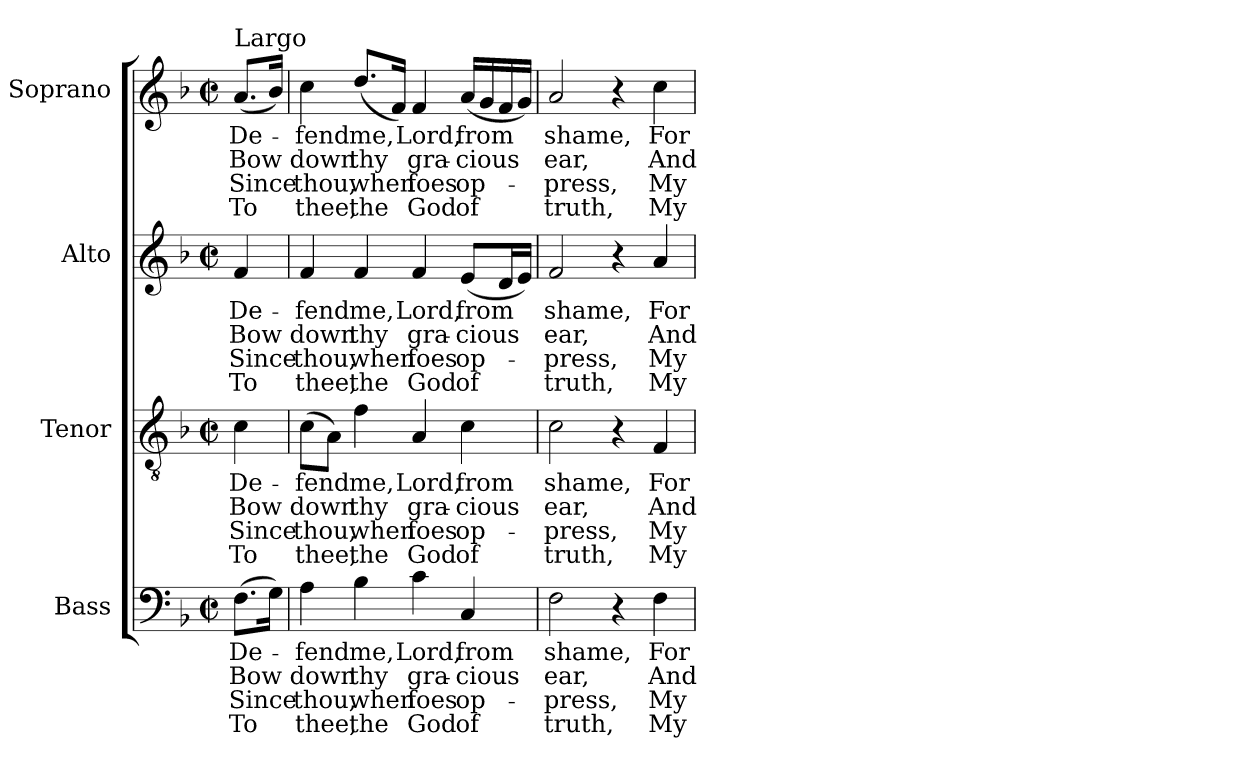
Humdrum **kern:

**kern	**text	**text	**text	**text	**kern	**text	**text	**text	**text	**kern	**text	**text	**text	**text	**kern	**text	**text	**text	**text
*part4	*part4	*part4	*part4	*part4	*part3	*part3	*part3	*part3	*part3	*part2	*part2	*part2	*part2	*part2	*part1	*part1	*part1	*part1	*part1
*staff4	*staff4	*staff4	*staff4	*staff4	*staff3	*staff3	*staff3	*staff3	*staff3	*staff2	*staff2	*staff2	*staff2	*staff2	*staff1	*staff1	*staff1	*staff1	*staff1
*I"Bass	*	*	*	*	*I"Tenor	*	*	*	*	*I"Alto	*	*	*	*	*I"Soprano	*	*	*	*
*I'B.	*	*	*	*	*I'T.	*	*	*	*	*I'A.	*	*	*	*	*I'S.	*	*	*	*
!!LO:PB:g=z
*clefF4	*	*	*	*	*clefGv2	*	*	*	*	*clefG2	*	*	*	*	*clefG2	*	*	*	*
*	*	*	*	*	*ITrd7c12	*	*	*	*	*	*	*	*	*	*	*	*	*	*
*k[b-]	*	*	*	*	*k[b-]	*	*	*	*	*k[b-]	*	*	*	*	*k[b-]	*	*	*	*
*F:	*	*	*	*	*F:	*	*	*	*	*F:	*	*	*	*	*F:	*	*	*	*
*M2/2	*	*	*	*	*M2/2	*	*	*	*	*M2/2	*	*	*	*	*M2/2	*	*	*	*
*met(c|)	*	*	*	*	*met(c|)	*	*	*	*	*met(c|)	*	*	*	*	*met(c|)	*	*	*	*
=	=	=	=	=	=	=	=	=	=	=	=	=	=	=	=	=	=	=	=
!	!LO:LY:b:color=#000000	!LO:LY:b:color=#000000	!LO:LY:b:color=#000000	!LO:LY:b:color=#000000	!	!	!	!	!	!	!	!	!	!	!	!	!	!	!
!	!	!	!	!	!	!LO:LY:b:color=#000000	!LO:LY:b:color=#000000	!LO:LY:b:color=#000000	!LO:LY:b:color=#000000	!	!	!	!	!	!	!	!	!	!
!	!	!	!	!	!	!	!	!	!	!	!LO:LY:b:color=#000000	!LO:LY:b:color=#000000	!LO:LY:b:color=#000000	!LO:LY:b:color=#000000	!	!	!	!	!
!	!	!	!	!	!	!	!	!	!	!	!	!	!	!	!LO:TX:a:t=Largo	!	!	!	!
!	!	!	!	!	!	!	!	!	!	!	!	!	!	!	!	!LO:LY:b:color=#000000	!LO:LY:b:color=#000000	!LO:LY:b:color=#000000	!LO:LY:b:color=#000000
(8.Fi\L	De-	Bow	Since	To	4Ci\	De-	Bow	Since	To	4fi/	De-	Bow	Since	To	(8.ai/L	De-	Bow	Since	To
16Gi\Jk)	.	.	.	.	.	.	.	.	.	.	.	.	.	.	16b-i/Jk)	.	.	.	.
=1	=1	=1	=1	=1	=1	=1	=1	=1	=1	=1	=1	=1	=1	=1	=1	=1	=1	=1	=1
!	!LO:LY:b:color=#000000	!LO:LY:b:color=#000000	!LO:LY:b:color=#000000	!LO:LY:b:color=#000000	!	!	!	!	!	!	!	!	!	!	!	!	!	!	!
!	!	!	!	!	!	!LO:LY:b:color=#000000	!LO:LY:b:color=#000000	!LO:LY:b:color=#000000	!LO:LY:b:color=#000000	!	!	!	!	!	!	!	!	!	!
!	!	!	!	!	!	!	!	!	!	!	!LO:LY:b:color=#000000	!LO:LY:b:color=#000000	!LO:LY:b:color=#000000	!LO:LY:b:color=#000000	!	!	!	!	!
!	!	!	!	!	!	!	!	!	!	!	!	!	!	!	!	!LO:LY:b:color=#000000	!LO:LY:b:color=#000000	!LO:LY:b:color=#000000	!LO:LY:b:color=#000000
4Ai\	-fend	down	thou,	thee,	(8Ci\L	-fend	down	thou,	thee,	4fi/	-fend	down	thou,	thee,	4cci\	-fend	down	thou,	thee,
.	.	.	.	.	8AAi\J)	.	.	.	.	.	.	.	.	.	.	.	.	.	.
!	!LO:LY:b:color=#000000	!LO:LY:b:color=#000000	!LO:LY:b:color=#000000	!LO:LY:b:color=#000000	!	!	!	!	!	!	!	!	!	!	!	!	!	!	!
!	!	!	!	!	!	!LO:LY:b:color=#000000	!LO:LY:b:color=#000000	!LO:LY:b:color=#000000	!LO:LY:b:color=#000000	!	!	!	!	!	!	!	!	!	!
!	!	!	!	!	!	!	!	!	!	!	!LO:LY:b:color=#000000	!LO:LY:b:color=#000000	!LO:LY:b:color=#000000	!LO:LY:b:color=#000000	!	!	!	!	!
!	!	!	!	!	!	!	!	!	!	!	!	!	!	!	!	!LO:LY:b:color=#000000	!LO:LY:b:color=#000000	!LO:LY:b:color=#000000	!LO:LY:b:color=#000000
4B-i\	me,	thy	when	the	4Fi\	me,	thy	when	the	4fi/	me,	thy	when	the	(8.ddi/L	me,	thy	when	the
.	.	.	.	.	.	.	.	.	.	.	.	.	.	.	16fi/Jk)	.	.	.	.
!	!LO:LY:b:color=#000000	!LO:LY:b:color=#000000	!LO:LY:b:color=#000000	!LO:LY:b:color=#000000	!	!	!	!	!	!	!	!	!	!	!	!	!	!	!
!	!	!	!	!	!	!LO:LY:b:color=#000000	!LO:LY:b:color=#000000	!LO:LY:b:color=#000000	!LO:LY:b:color=#000000	!	!	!	!	!	!	!	!	!	!
!	!	!	!	!	!	!	!	!	!	!	!LO:LY:b:color=#000000	!LO:LY:b:color=#000000	!LO:LY:b:color=#000000	!LO:LY:b:color=#000000	!	!	!	!	!
!	!	!	!	!	!	!	!	!	!	!	!	!	!	!	!	!LO:LY:b:color=#000000	!LO:LY:b:color=#000000	!LO:LY:b:color=#000000	!LO:LY:b:color=#000000
4ci\	Lord,	gra-	foes	God	4AAi/	Lord,	gra-	foes	God	4fi/	Lord,	gra-	foes	God	4fi/	Lord,	gra-	foes	God
!	!LO:LY:b:color=#000000	!LO:LY:b:color=#000000	!LO:LY:b:color=#000000	!LO:LY:b:color=#000000	!	!	!	!	!	!	!	!	!	!	!	!	!	!	!
!	!	!	!	!	!	!LO:LY:b:color=#000000	!LO:LY:b:color=#000000	!LO:LY:b:color=#000000	!LO:LY:b:color=#000000	!	!	!	!	!	!	!	!	!	!
!	!	!	!	!	!	!	!	!	!	!	!LO:LY:b:color=#000000	!LO:LY:b:color=#000000	!LO:LY:b:color=#000000	!LO:LY:b:color=#000000	!	!	!	!	!
!	!	!	!	!	!	!	!	!	!	!	!	!	!	!	!	!LO:LY:b:color=#000000	!LO:LY:b:color=#000000	!LO:LY:b:color=#000000	!LO:LY:b:color=#000000
4Ci/	from	-cious	op-	-of	4Ci\	from	-cious	op-	-of	(8ei/L	from	-cious	op-	-of	(16ai/LL	from	-cious	op-	-of
.	.	.	.	.	.	.	.	.	.	.	.	.	.	.	16gi/	.	.	.	.
.	.	.	.	.	.	.	.	.	.	16di/L	.	.	.	.	16fi/	.	.	.	.
.	.	.	.	.	.	.	.	.	.	16ei/JJ)	.	.	.	.	16gi/JJ)	.	.	.	.
=2	=2	=2	=2	=2	=2	=2	=2	=2	=2	=2	=2	=2	=2	=2	=2	=2	=2	=2	=2
!	!LO:LY:b:color=#000000	!LO:LY:b:color=#000000	!LO:LY:b:color=#000000	!LO:LY:b:color=#000000	!	!	!	!	!	!	!	!	!	!	!	!	!	!	!
!	!	!	!	!	!	!LO:LY:b:color=#000000	!LO:LY:b:color=#000000	!LO:LY:b:color=#000000	!LO:LY:b:color=#000000	!	!	!	!	!	!	!	!	!	!
!	!	!	!	!	!	!	!	!	!	!	!LO:LY:b:color=#000000	!LO:LY:b:color=#000000	!LO:LY:b:color=#000000	!LO:LY:b:color=#000000	!	!	!	!	!
!	!	!	!	!	!	!	!	!	!	!	!	!	!	!	!	!LO:LY:b:color=#000000	!LO:LY:b:color=#000000	!LO:LY:b:color=#000000	!LO:LY:b:color=#000000
2Fi\	shame,	ear,	press,	truth,	2Ci\	shame,	ear,	press,	truth,	2fi/	shame,	ear,	press,	truth,	2ai/	shame,	ear,	press,	truth,
4r	.	.	.	.	4r	.	.	.	.	4r	.	.	.	.	4r	.	.	.	.
!	!LO:LY:b:color=#000000	!LO:LY:b:color=#000000	!LO:LY:b:color=#000000	!LO:LY:b:color=#000000	!	!	!	!	!	!	!	!	!	!	!	!	!	!	!
!	!	!	!	!	!	!LO:LY:b:color=#000000	!LO:LY:b:color=#000000	!LO:LY:b:color=#000000	!LO:LY:b:color=#000000	!	!	!	!	!	!	!	!	!	!
!	!	!	!	!	!	!	!	!	!	!	!LO:LY:b:color=#000000	!LO:LY:b:color=#000000	!LO:LY:b:color=#000000	!LO:LY:b:color=#000000	!	!	!	!	!
!	!	!	!	!	!	!	!	!	!	!	!	!	!	!	!	!LO:LY:b:color=#000000	!LO:LY:b:color=#000000	!LO:LY:b:color=#000000	!LO:LY:b:color=#000000
4Fi\	For	And	My	My	4FFi/	For	And	My	My	4ai/	For	And	My	My	4cci\	For	And	My	My
=	=	=	=	=	=	=	=	=	=	=	=	=	=	=	=	=	=	=	=
*-	*-	*-	*-	*-	*-	*-	*-	*-	*-	*-	*-	*-	*-	*-	*-	*-	*-	*-	*-
